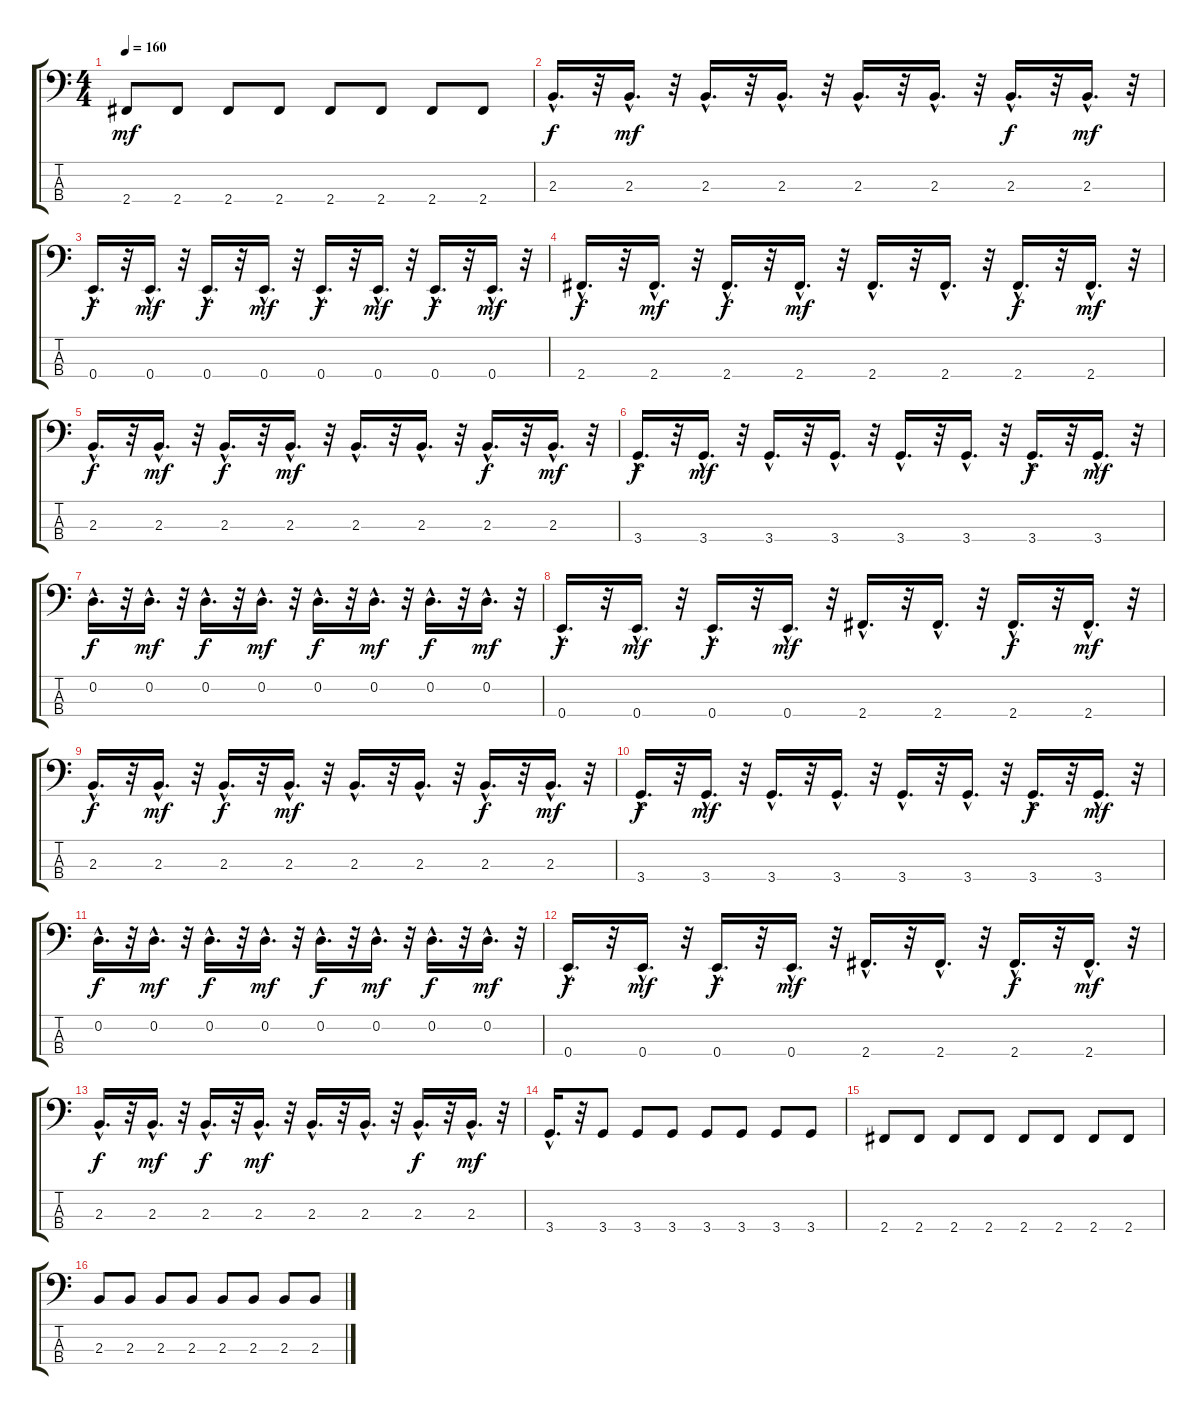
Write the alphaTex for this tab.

\track "" {instrument electricbasspick}
\staff {score tabs}
\tuning (G2 D2 A1 E1) {hide}
\ts (4 4)
\tempo 160
\clef f4
\ks c
2.4.8{dy mf} 2.4.8 2.4.8 2.4.8 2.4.8 2.4.8 2.4.8 2.4.8 |
2.3{hac}.16{d dy f} r.32 2.3{hac}.16{d dy mf} r.32 2.3{hac}.16{d} r.32 2.3{hac}.16{d} r.32 2.3{hac}.16{d} r.32 2.3{hac}.16{d} r.32 2.3{hac}.16{d dy f} r.32 2.3{hac}.16{d dy mf} r.32 |
0.4{hac}.16{d dy f} r.32 0.4{hac}.16{d dy mf} r.32 0.4{hac}.16{d dy f} r.32 0.4{hac}.16{d dy mf} r.32 0.4{hac}.16{d dy f} r.32 0.4{hac}.16{d dy mf} r.32 0.4{hac}.16{d dy f} r.32 0.4{hac}.16{d dy mf} r.32 |
2.4{hac}.16{d dy f} r.32 2.4{hac}.16{d dy mf} r.32 2.4{hac}.16{d dy f} r.32 2.4{hac}.16{d dy mf} r.32 2.4{hac}.16{d} r.32 2.4{hac}.16{d} r.32 2.4{hac}.16{d dy f} r.32 2.4{hac}.16{d dy mf} r.32 |
2.3{hac}.16{d dy f} r.32 2.3{hac}.16{d dy mf} r.32 2.3{hac}.16{d dy f} r.32 2.3{hac}.16{d dy mf} r.32 2.3{hac}.16{d} r.32 2.3{hac}.16{d} r.32 2.3{hac}.16{d dy f} r.32 2.3{hac}.16{d dy mf} r.32 |
3.4{hac}.16{d dy f} r.32 3.4{hac}.16{d dy mf} r.32 3.4{hac}.16{d} r.32 3.4{hac}.16{d} r.32 3.4{hac}.16{d} r.32 3.4{hac}.16{d} r.32 3.4{hac}.16{d dy f} r.32 3.4{hac}.16{d dy mf} r.32 |
0.2{hac}.16{d dy f} r.32 0.2{hac}.16{d dy mf} r.32 0.2{hac}.16{d dy f} r.32 0.2{hac}.16{d dy mf} r.32 0.2{hac}.16{d dy f} r.32 0.2{hac}.16{d dy mf} r.32 0.2{hac}.16{d dy f} r.32 0.2{hac}.16{d dy mf} r.32 |
0.4{hac}.16{d dy f} r.32 0.4{hac}.16{d dy mf} r.32 0.4{hac}.16{d dy f} r.32 0.4{hac}.16{d dy mf} r.32 2.4{hac}.16{d} r.32 2.4{hac}.16{d} r.32 2.4{hac}.16{d dy f} r.32 2.4{hac}.16{d dy mf} r.32 |
2.3{hac}.16{d dy f} r.32 2.3{hac}.16{d dy mf} r.32 2.3{hac}.16{d dy f} r.32 2.3{hac}.16{d dy mf} r.32 2.3{hac}.16{d} r.32 2.3{hac}.16{d} r.32 2.3{hac}.16{d dy f} r.32 2.3{hac}.16{d dy mf} r.32 |
3.4{hac}.16{d dy f} r.32 3.4{hac}.16{d dy mf} r.32 3.4{hac}.16{d} r.32 3.4{hac}.16{d} r.32 3.4{hac}.16{d} r.32 3.4{hac}.16{d} r.32 3.4{hac}.16{d dy f} r.32 3.4{hac}.16{d dy mf} r.32 |
0.2{hac}.16{d dy f} r.32 0.2{hac}.16{d dy mf} r.32 0.2{hac}.16{d dy f} r.32 0.2{hac}.16{d dy mf} r.32 0.2{hac}.16{d dy f} r.32 0.2{hac}.16{d dy mf} r.32 0.2{hac}.16{d dy f} r.32 0.2{hac}.16{d dy mf} r.32 |
0.4{hac}.16{d dy f} r.32 0.4{hac}.16{d dy mf} r.32 0.4{hac}.16{d dy f} r.32 0.4{hac}.16{d dy mf} r.32 2.4{hac}.16{d} r.32 2.4{hac}.16{d} r.32 2.4{hac}.16{d dy f} r.32 2.4{hac}.16{d dy mf} r.32 |
2.3{hac}.16{d dy f} r.32 2.3{hac}.16{d dy mf} r.32 2.3{hac}.16{d dy f} r.32 2.3{hac}.16{d dy mf} r.32 2.3{hac}.16{d} r.32 2.3{hac}.16{d} r.32 2.3{hac}.16{d dy f} r.32 2.3{hac}.16{d dy mf} r.32 |
3.4{hac}.16{d} r.32 3.4.8 3.4.8 3.4.8 3.4.8 3.4.8 3.4.8 3.4.8 |
2.4.8 2.4.8 2.4.8 2.4.8 2.4.8 2.4.8 2.4.8 2.4.8 |
2.3.8 2.3.8 2.3.8 2.3.8 2.3.8 2.3.8 2.3.8 2.3.8
